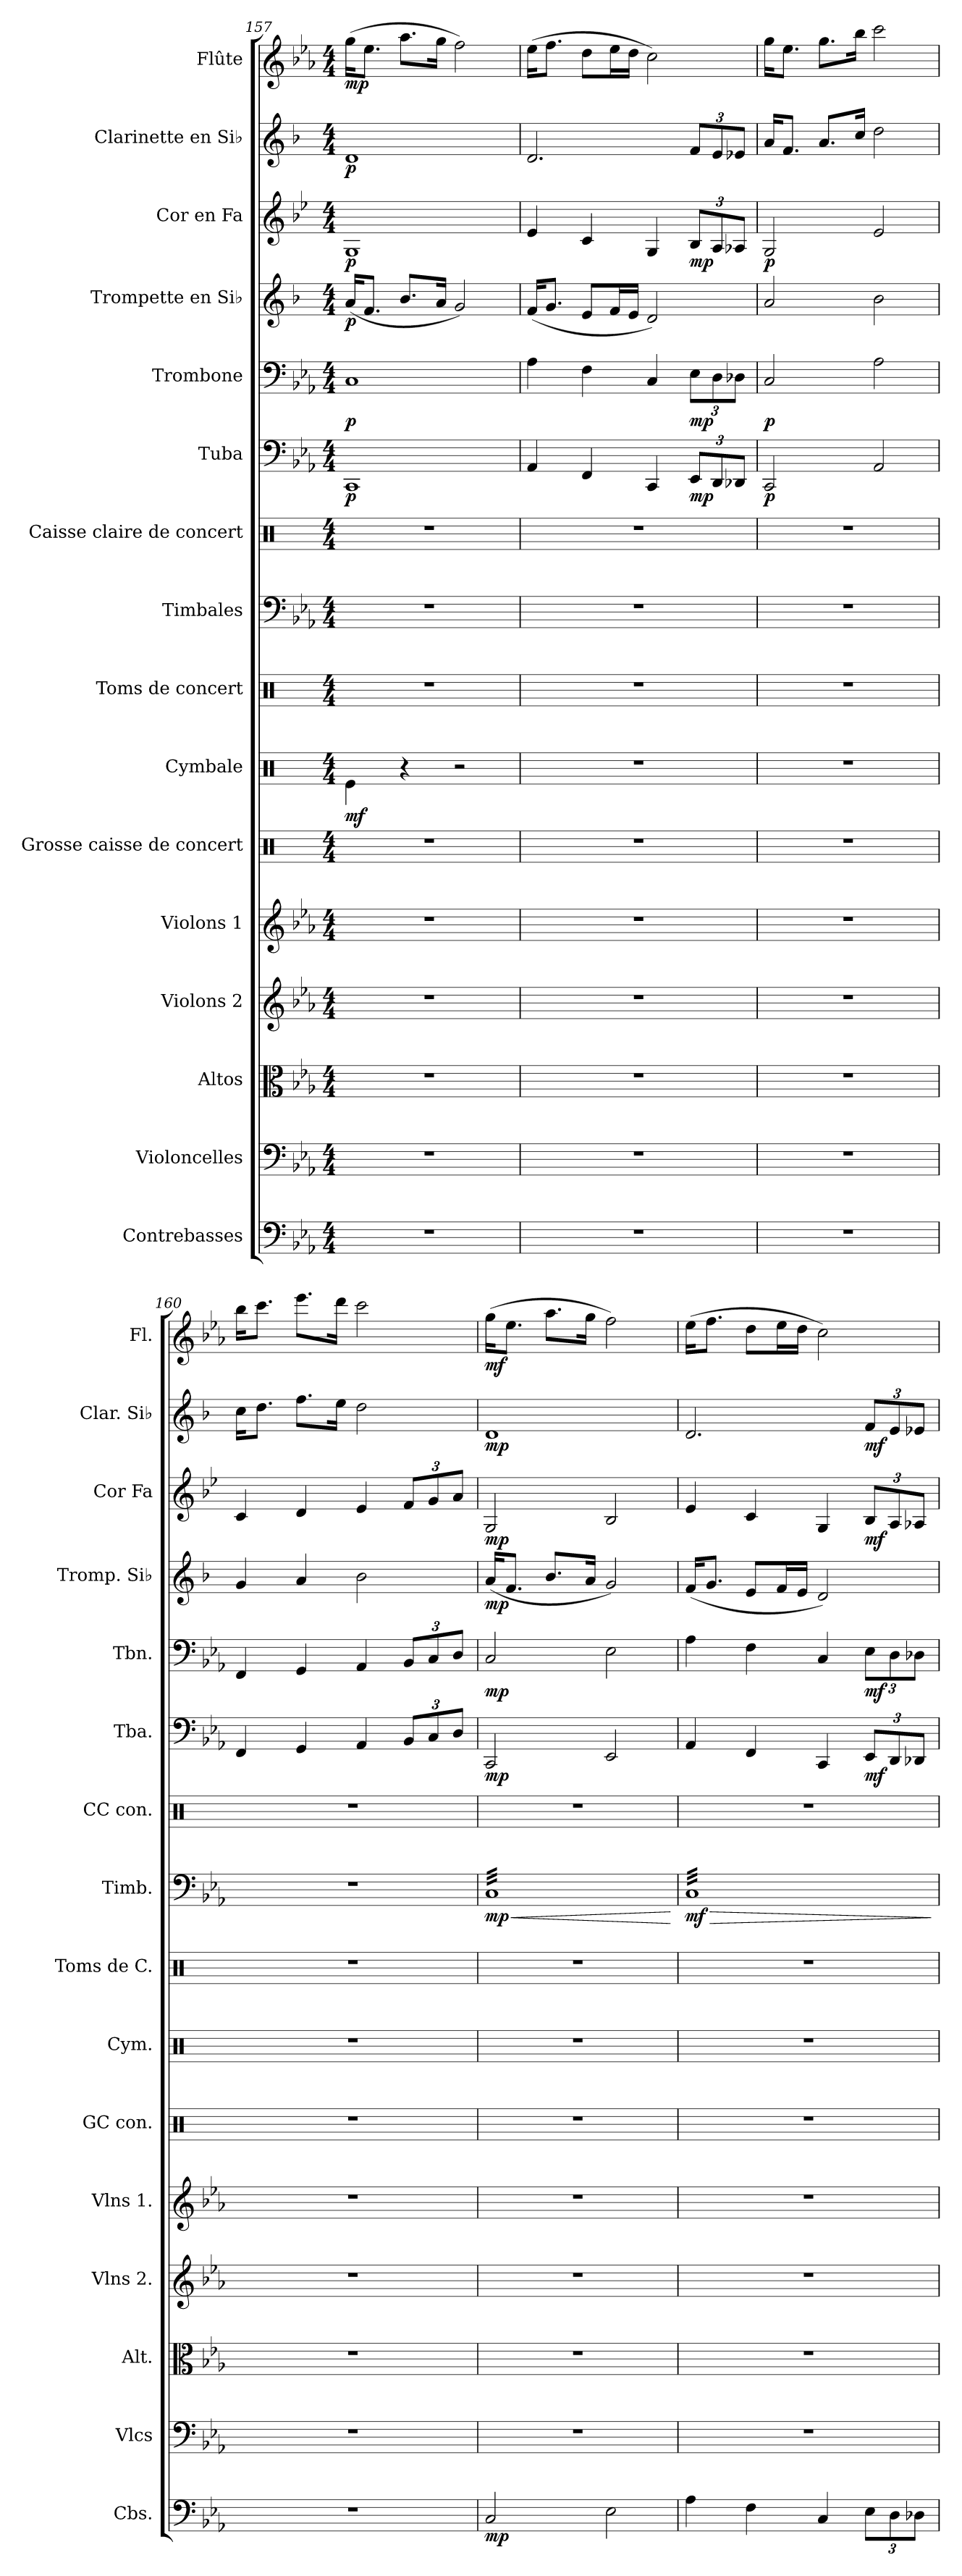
**kern	**dynam	**kern	**kern	**kern	**kern	**kern	**kern	**dynam	**kern	**kern	**dynam	**kern	**kern	**dynam	**kern	**dynam	**kern	**dynam	**kern	**dynam	**kern	**dynam	**kern	**dynam
*part16	*part16	*part15	*part14	*part13	*part12	*part11	*part10	*part10	*part9	*part8	*part8	*part7	*part6	*part6	*part5	*part5	*part4	*part4	*part3	*part3	*part2	*part2	*part1	*part1
*staff16	*staff16	*staff15	*staff14	*staff13	*staff12	*staff11	*staff10	*staff10	*staff9	*staff8	*staff8	*staff7	*staff6	*staff6	*staff5	*staff5	*staff4	*staff4	*staff3	*staff3	*staff2	*staff2	*staff1	*staff1
*I"Contrebasses	*	*I"Violoncelles	*I"Altos	*I"Violons 2	*I"Violons 1	*I"Grosse caisse de concert	*I"Cymbale	*	*I"Toms de concert	*I"Timbales	*	*I"Caisse claire de concert	*I"Tuba	*	*I"Trombone	*	*I"Trompette en Si♭	*	*I"Cor en Fa	*	*I"Clarinette en Si♭	*	*I"Flûte	*
*I'Cbs.	*	*I'Vlcs	*I'Alt.	*I'Vlns 2.	*I'Vlns 1.	*I'GC con.	*I'Cym.	*	*I'Toms de C.	*I'Timb.	*	*I'CC con.	*I'Tba.	*	*I'Tbn.	*	*I'Tromp. Si♭	*	*I'Cor Fa	*	*I'Clar. Si♭	*	*I'Fl.	*
*clefF4	*	*clefF4	*clefC3	*clefG2	*clefG2	*clefX	*clefX	*	*clefX	*clefF4	*	*clefX	*clefF4	*	*clefF4	*	*clefG2	*	*clefG2	*	*clefG2	*	*clefG2	*
*ITrd7c12	*	*	*	*	*	*	*	*	*	*	*	*	*	*	*	*	*ITrd1c2	*	*ITrd4c7	*	*ITrd1c2	*	*	*
*k[b-e-a-]	*	*k[b-e-a-]	*k[b-e-a-]	*k[b-e-a-]	*k[b-e-a-]	*k[]	*k[]	*	*k[]	*k[b-e-a-]	*	*k[]	*k[b-e-a-]	*	*k[b-e-a-]	*	*k[b-e-a-]	*	*k[b-e-a-]	*	*k[b-e-a-]	*	*k[b-e-a-]	*
*M4/4	*	*M4/4	*M4/4	*M4/4	*M4/4	*M4/4	*M4/4	*	*M4/4	*M4/4	*	*M4/4	*M4/4	*	*M4/4	*	*M4/4	*	*M4/4	*	*M4/4	*	*M4/4	*
=157	=157	=157	=157	=157	=157	=157	=157	=157	=157	=157	=157	=157	=157	=157	=157	=157	=157	=157	=157	=157	=157	=157	=157	=157
!	!	!	!	!	!	!	!	!LO:DY:b	!	!	!	!	!	!LO:DY:b	!	!LO:DY:b	!	!LO:DY:b	!	!LO:DY:b	!	!LO:DY:b	!	!LO:DY:b
1r	.	1r	1r	1r	1r	1r	4Re\	mf	1r	1r	.	1r	1CC	p	1C	p	(<16g/KL	p	1C	p	1c	p	(>16gg\KL	mp
.	.	.	.	.	.	.	.	.	.	.	.	.	.	.	.	.	8.e-/J	.	.	.	.	.	8.ee-\J	.
.	.	.	.	.	.	.	4r	.	.	.	.	.	.	.	.	.	8.a-/L	.	.	.	.	.	8.aa-\L	.
.	.	.	.	.	.	.	.	.	.	.	.	.	.	.	.	.	16g/Jk	.	.	.	.	.	16gg\Jk	.
.	.	.	.	.	.	.	2r	.	.	.	.	.	.	.	.	.	2f/)	.	.	.	.	.	2ff\)	.
=158	=158	=158	=158	=158	=158	=158	=158	=158	=158	=158	=158	=158	=158	=158	=158	=158	=158	=158	=158	=158	=158	=158	=158	=158
1r	.	1r	1r	1r	1r	1r	1r	.	1r	1r	.	1r	4AA-/	.	4A-\	.	(<16e-/KL	.	4A-/	.	2.c/	.	(>16ee-\KL	.
.	.	.	.	.	.	.	.	.	.	.	.	.	.	.	.	.	8.f/J	.	.	.	.	.	8.ff\J	.
.	.	.	.	.	.	.	.	.	.	.	.	.	4FF/	.	4F\	.	8d/L	.	4F/	.	.	.	8dd\L	.
.	.	.	.	.	.	.	.	.	.	.	.	.	.	.	.	.	16e-/L	.	.	.	.	.	16ee-\L	.
.	.	.	.	.	.	.	.	.	.	.	.	.	.	.	.	.	16d/JJ	.	.	.	.	.	16dd\JJ	.
.	.	.	.	.	.	.	.	.	.	.	.	.	4CC/	.	4C/	.	2c/)	.	4C/	.	.	.	2cc\)	.
*	*	*	*	*	*	*	*	*	*	*	*	*	*Xbrackettup	*	*Xbrackettup	*	*	*	*Xbrackettup	*	*Xbrackettup	*	*	*
!	!	!	!	!	!	!	!	!	!	!	!	!	!	!LO:DY:b	!	!LO:DY:b	!	!	!	!LO:DY:b	!	!	!	!
.	.	.	.	.	.	.	.	.	.	.	.	.	12EE-/L	mp	12E-\L	mp	.	.	12E-/L	mp	12e-/L	.	.	.
.	.	.	.	.	.	.	.	.	.	.	.	.	12DD/	.	12D\	.	.	.	12D/	.	12d/	.	.	.
.	.	.	.	.	.	.	.	.	.	.	.	.	12DD-X/J	.	12D-X\J	.	.	.	12D-X/J	.	12d-X/J	.	.	.
=159	=159	=159	=159	=159	=159	=159	=159	=159	=159	=159	=159	=159	=159	=159	=159	=159	=159	=159	=159	=159	=159	=159	=159	=159
!	!	!	!	!	!	!	!	!	!	!	!	!	!	!LO:DY:b	!	!LO:DY:b	!	!	!	!LO:DY:b	!	!	!	!
1r	.	1r	1r	1r	1r	1r	1r	.	1r	1r	.	1r	2CC/	p	2C/	p	2g/	.	2C/	p	16g/KL	.	16gg\KL	.
.	.	.	.	.	.	.	.	.	.	.	.	.	.	.	.	.	.	.	.	.	8.e-/J	.	8.ee-\J	.
.	.	.	.	.	.	.	.	.	.	.	.	.	.	.	.	.	.	.	.	.	8.g/L	.	8.gg\L	.
.	.	.	.	.	.	.	.	.	.	.	.	.	.	.	.	.	.	.	.	.	16b-/Jk	.	16bb-\Jk	.
.	.	.	.	.	.	.	.	.	.	.	.	.	2AA-/	.	2A-\	.	2a-\	.	2A-/	.	2cc\	.	2ccc\	.
!!LO:PB:g=z
=160	=160	=160	=160	=160	=160	=160	=160	=160	=160	=160	=160	=160	=160	=160	=160	=160	=160	=160	=160	=160	=160	=160	=160	=160
1r	.	1r	1r	1r	1r	1r	1r	.	1r	1r	.	1r	4FF/	.	4FF/	.	4f/	.	4F/	.	16b-\KL	.	16bb-\KL	.
.	.	.	.	.	.	.	.	.	.	.	.	.	.	.	.	.	.	.	.	.	8.cc\J	.	8.ccc\J	.
.	.	.	.	.	.	.	.	.	.	.	.	.	4GG/	.	4GG/	.	4g/	.	4G/	.	8.ee-\L	.	8.eee-\L	.
.	.	.	.	.	.	.	.	.	.	.	.	.	.	.	.	.	.	.	.	.	16dd\Jk	.	16ddd\Jk	.
.	.	.	.	.	.	.	.	.	.	.	.	.	4AA-/	.	4AA-/	.	2a-\	.	4A-/	.	2cc\	.	2ccc\	.
.	.	.	.	.	.	.	.	.	.	.	.	.	12BB-/L	.	12BB-/L	.	.	.	12B-/L	.	.	.	.	.
.	.	.	.	.	.	.	.	.	.	.	.	.	12C/	.	12C/	.	.	.	12c/	.	.	.	.	.
.	.	.	.	.	.	.	.	.	.	.	.	.	12D/J	.	12D/J	.	.	.	12d/J	.	.	.	.	.
=161	=161	=161	=161	=161	=161	=161	=161	=161	=161	=161	=161	=161	=161	=161	=161	=161	=161	=161	=161	=161	=161	=161	=161	=161
!	!LO:DY:b	!	!	!	!	!	!	!	!	!	!LO:HP:b	!	!	!	!	!	!	!	!	!	!	!	!	!
!	!	!	!	!	!	!	!	!	!	!	!LO:DY:n=1:b	!	!	!LO:DY:b	!	!LO:DY:b	!	!LO:DY:b	!	!LO:DY:b	!	!LO:DY:b	!	!LO:DY:b
*	*	*	*	*	*	*	*	*	*	*tremolo	*	*	*	*	*	*	*	*	*	*	*	*	*	*
2CC/	mp	1r	1r	1r	1r	1r	1r	.	1r	32CLLL	< mp	1r	2CC/	mp	2C/	mp	(<16g/KL	mp	2C/	mp	1c	mp	(>16gg\KL	mf
.	.	.	.	.	.	.	.	.	.	32C	.	.	.	.	.	.	.	.	.	.	.	.	.	.
.	.	.	.	.	.	.	.	.	.	32C	.	.	.	.	.	.	8.e-/J	.	.	.	.	.	8.ee-\J	.
.	.	.	.	.	.	.	.	.	.	32C	.	.	.	.	.	.	.	.	.	.	.	.	.	.
.	.	.	.	.	.	.	.	.	.	32C	.	.	.	.	.	.	.	.	.	.	.	.	.	.
.	.	.	.	.	.	.	.	.	.	32C	.	.	.	.	.	.	.	.	.	.	.	.	.	.
.	.	.	.	.	.	.	.	.	.	32C	.	.	.	.	.	.	.	.	.	.	.	.	.	.
.	.	.	.	.	.	.	.	.	.	32C	.	.	.	.	.	.	.	.	.	.	.	.	.	.
.	.	.	.	.	.	.	.	.	.	32C	.	.	.	.	.	.	8.a-/L	.	.	.	.	.	8.aa-\L	.
.	.	.	.	.	.	.	.	.	.	32C	.	.	.	.	.	.	.	.	.	.	.	.	.	.
.	.	.	.	.	.	.	.	.	.	32C	.	.	.	.	.	.	.	.	.	.	.	.	.	.
.	.	.	.	.	.	.	.	.	.	32C	.	.	.	.	.	.	.	.	.	.	.	.	.	.
.	.	.	.	.	.	.	.	.	.	32C	.	.	.	.	.	.	.	.	.	.	.	.	.	.
.	.	.	.	.	.	.	.	.	.	32C	.	.	.	.	.	.	.	.	.	.	.	.	.	.
.	.	.	.	.	.	.	.	.	.	32C	.	.	.	.	.	.	16g/Jk	.	.	.	.	.	16gg\Jk	.
.	.	.	.	.	.	.	.	.	.	32C	.	.	.	.	.	.	.	.	.	.	.	.	.	.
2EE-\	.	.	.	.	.	.	.	.	.	32C	.	.	2EE-/	.	2E-\	.	2f/)	.	2E-/	.	.	.	2ff\)	.
.	.	.	.	.	.	.	.	.	.	32C	.	.	.	.	.	.	.	.	.	.	.	.	.	.
.	.	.	.	.	.	.	.	.	.	32C	.	.	.	.	.	.	.	.	.	.	.	.	.	.
.	.	.	.	.	.	.	.	.	.	32C	.	.	.	.	.	.	.	.	.	.	.	.	.	.
.	.	.	.	.	.	.	.	.	.	32C	.	.	.	.	.	.	.	.	.	.	.	.	.	.
.	.	.	.	.	.	.	.	.	.	32C	.	.	.	.	.	.	.	.	.	.	.	.	.	.
.	.	.	.	.	.	.	.	.	.	32C	.	.	.	.	.	.	.	.	.	.	.	.	.	.
.	.	.	.	.	.	.	.	.	.	32C	.	.	.	.	.	.	.	.	.	.	.	.	.	.
.	.	.	.	.	.	.	.	.	.	32C	.	.	.	.	.	.	.	.	.	.	.	.	.	.
.	.	.	.	.	.	.	.	.	.	32C	.	.	.	.	.	.	.	.	.	.	.	.	.	.
.	.	.	.	.	.	.	.	.	.	32C	.	.	.	.	.	.	.	.	.	.	.	.	.	.
.	.	.	.	.	.	.	.	.	.	32C	.	.	.	.	.	.	.	.	.	.	.	.	.	.
.	.	.	.	.	.	.	.	.	.	32C	.	.	.	.	.	.	.	.	.	.	.	.	.	.
.	.	.	.	.	.	.	.	.	.	32C	.	.	.	.	.	.	.	.	.	.	.	.	.	.
.	.	.	.	.	.	.	.	.	.	32C	.	.	.	.	.	.	.	.	.	.	.	.	.	.
.	.	.	.	.	.	.	.	.	.	32CJJJ	.	.	.	.	.	.	.	.	.	.	.	.	.	.
.	.	.	.	.	.	.	.	.	.	.	[	.	.	.	.	.	.	.	.	.	.	.	.	.
=162	=162	=162	=162	=162	=162	=162	=162	=162	=162	=162	=162	=162	=162	=162	=162	=162	=162	=162	=162	=162	=162	=162	=162	=162
!	!	!	!	!	!	!	!	!	!	!	!LO:HP:b	!	!	!	!	!	!	!	!	!	!	!	!	!
!	!	!	!	!	!	!	!	!	!	!	!LO:DY:n=1:b	!	!	!	!	!	!	!	!	!	!	!	!	!
4AA-\	.	1r	1r	1r	1r	1r	1r	.	1r	32CLLL	> mf	1r	4AA-/	.	4A-\	.	(<16e-/KL	.	4A-/	.	2.c/	.	(>16ee-\KL	.
.	.	.	.	.	.	.	.	.	.	32C	.	.	.	.	.	.	.	.	.	.	.	.	.	.
.	.	.	.	.	.	.	.	.	.	32C	.	.	.	.	.	.	8.f/J	.	.	.	.	.	8.ff\J	.
.	.	.	.	.	.	.	.	.	.	32C	.	.	.	.	.	.	.	.	.	.	.	.	.	.
.	.	.	.	.	.	.	.	.	.	32C	.	.	.	.	.	.	.	.	.	.	.	.	.	.
.	.	.	.	.	.	.	.	.	.	32C	.	.	.	.	.	.	.	.	.	.	.	.	.	.
.	.	.	.	.	.	.	.	.	.	32C	.	.	.	.	.	.	.	.	.	.	.	.	.	.
.	.	.	.	.	.	.	.	.	.	32C	.	.	.	.	.	.	.	.	.	.	.	.	.	.
4FF\	.	.	.	.	.	.	.	.	.	32C	.	.	4FF/	.	4F\	.	8d/L	.	4F/	.	.	.	8dd\L	.
.	.	.	.	.	.	.	.	.	.	32C	.	.	.	.	.	.	.	.	.	.	.	.	.	.
.	.	.	.	.	.	.	.	.	.	32C	.	.	.	.	.	.	.	.	.	.	.	.	.	.
.	.	.	.	.	.	.	.	.	.	32C	.	.	.	.	.	.	.	.	.	.	.	.	.	.
.	.	.	.	.	.	.	.	.	.	32C	.	.	.	.	.	.	16e-/L	.	.	.	.	.	16ee-\L	.
.	.	.	.	.	.	.	.	.	.	32C	.	.	.	.	.	.	.	.	.	.	.	.	.	.
.	.	.	.	.	.	.	.	.	.	32C	.	.	.	.	.	.	16d/JJ	.	.	.	.	.	16dd\JJ	.
.	.	.	.	.	.	.	.	.	.	32C	.	.	.	.	.	.	.	.	.	.	.	.	.	.
4CC/	.	.	.	.	.	.	.	.	.	32C	.	.	4CC/	.	4C/	.	2c/)	.	4C/	.	.	.	2cc\)	.
.	.	.	.	.	.	.	.	.	.	32C	.	.	.	.	.	.	.	.	.	.	.	.	.	.
.	.	.	.	.	.	.	.	.	.	32C	.	.	.	.	.	.	.	.	.	.	.	.	.	.
.	.	.	.	.	.	.	.	.	.	32C	.	.	.	.	.	.	.	.	.	.	.	.	.	.
.	.	.	.	.	.	.	.	.	.	32C	.	.	.	.	.	.	.	.	.	.	.	.	.	.
.	.	.	.	.	.	.	.	.	.	32C	.	.	.	.	.	.	.	.	.	.	.	.	.	.
.	.	.	.	.	.	.	.	.	.	32C	.	.	.	.	.	.	.	.	.	.	.	.	.	.
.	.	.	.	.	.	.	.	.	.	32C	.	.	.	.	.	.	.	.	.	.	.	.	.	.
*Xbrackettup	*	*	*	*	*	*	*	*	*	*	*	*	*	*	*	*	*	*	*	*	*	*	*	*
!	!LO:DY:b	!	!	!	!	!	!	!	!	!	!	!	!	!	!	!	!	!	!	!	!	!	!	!
!	!LO:DY:n=1:b	!	!	!	!	!	!	!	!	!	!	!	!	!LO:DY:b	!	!LO:DY:b	!	!	!	!LO:DY:b	!	!LO:DY:b	!	!
12EE-\L	mp mf	.	.	.	.	.	.	.	.	32C	.	.	12EE-/L	mf	12E-\L	mf	.	.	12E-/L	mf	12e-/L	mf	.	.
.	.	.	.	.	.	.	.	.	.	32C	.	.	.	.	.	.	.	.	.	.	.	.	.	.
.	.	.	.	.	.	.	.	.	.	32C	.	.	.	.	.	.	.	.	.	.	.	.	.	.
12DD\	.	.	.	.	.	.	.	.	.	.	.	.	12DD/	.	12D\	.	.	.	12D/	.	12d/	.	.	.
.	.	.	.	.	.	.	.	.	.	32C	.	.	.	.	.	.	.	.	.	.	.	.	.	.
.	.	.	.	.	.	.	.	.	.	32C	.	.	.	.	.	.	.	.	.	.	.	.	.	.
.	.	.	.	.	.	.	.	.	.	32C	.	.	.	.	.	.	.	.	.	.	.	.	.	.
12DD-X\J	.	.	.	.	.	.	.	.	.	.	.	.	12DD-X/J	.	12D-X\J	.	.	.	12D-X/J	.	12d-X/J	.	.	.
.	.	.	.	.	.	.	.	.	.	32C	.	.	.	.	.	.	.	.	.	.	.	.	.	.
.	.	.	.	.	.	.	.	.	.	32CJJJ	.	.	.	.	.	.	.	.	.	.	.	.	.	.
*	*	*	*	*	*	*	*	*	*	*Xtremolo	*	*	*	*	*	*	*	*	*	*	*	*	*	*
.	.	.	.	.	.	.	.	.	.	.	]	.	.	.	.	.	.	.	.	.	.	.	.	.
=	=	=	=	=	=	=	=	=	=	=	=	=	=	=	=	=	=	=	=	=	=	=	=	=
*-	*-	*-	*-	*-	*-	*-	*-	*-	*-	*-	*-	*-	*-	*-	*-	*-	*-	*-	*-	*-	*-	*-	*-	*-
